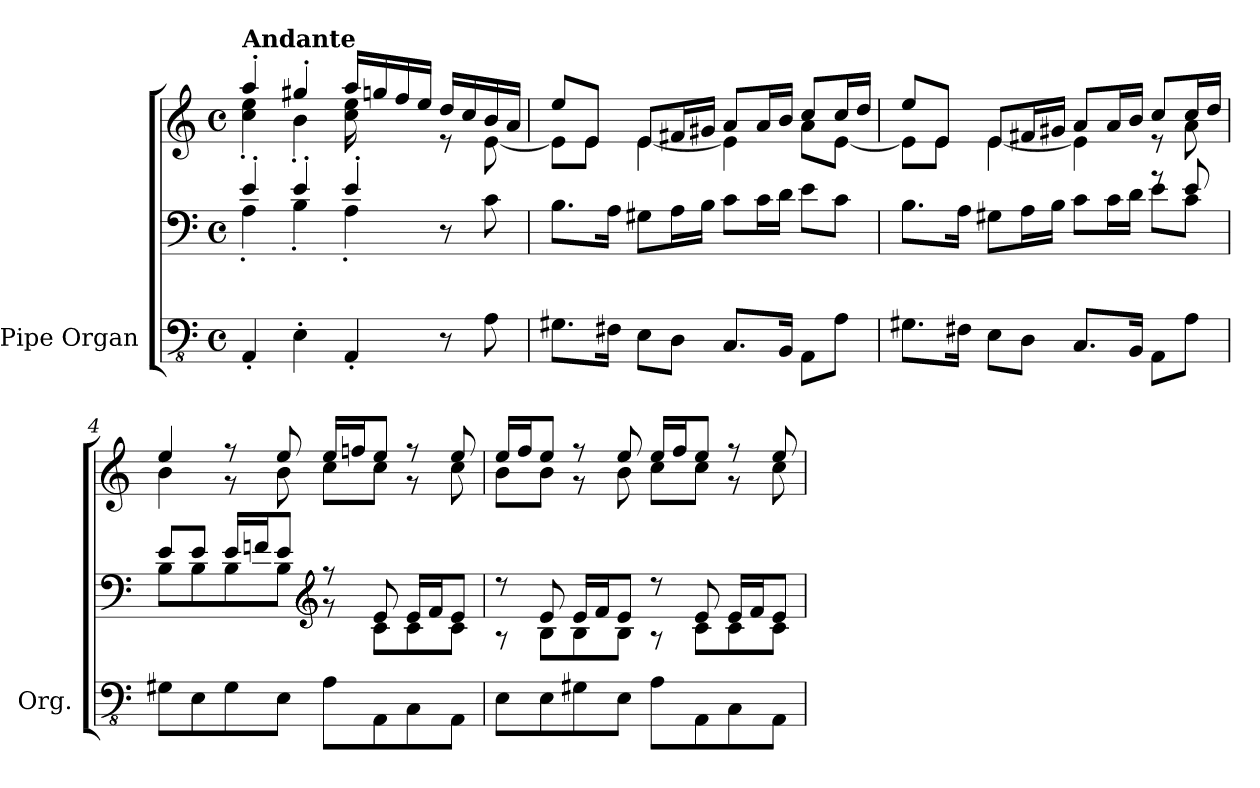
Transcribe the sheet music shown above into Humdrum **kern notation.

**kern	**kern	**kern
*part1	*part1	*part1
*staff3	*staff2	*staff1
*I"Pipe Organ	*	*
*I'Org.	*	*
*clefFv4	*clefF4	*clefG2
*k[]	*k[]	*k[]
*M4/4	*M4/4	*M4/4
*met(c)	*met(c)	*met(c)
=1	=1	=1
*	*^	*^
!	!	!	!LO:TX:a:B:t=Andante	!
4AAA'/	4e'/	4A'\	4aa'/	4cc\' 4ee\'
4EE'\	4e'/	4B'\	4gg#X'/	4b'\
4AAA'/	4e'/	4A'\	16aa/LL	16cc\ 16ee\
.	.	.	16ggn/	8.ryy
.	.	.	16ff/	.
.	.	.	16ee/JJ	.
8r	8r	4ryy	16dd/LL	8r
.	.	.	16cc/	.
8AA\	8c\	.	16b/	[8e\
.	.	.	16a/JJ	.
*	*v	*v	*	*
=2	=2	=2	=2
8.GG#X\L	8.B\L	8ee/L	8e\L]
.	.	8e/J	8e\J
16FF#X\Jk	16A\Jk	.	.
8EE\L	8G#X\L	8e/L	[4e\
8DD\J	16A\L	16f#X/L	.
.	16B\JJ	16g#X/JJ	.
8.CC/L	8c\L	8a/L	4e\]
.	16c\L	16a/L	.
16BBB/Jk	16d\JJ	16b/JJ	.
8AAA\L	8e\L	8cc/L	8a\L
8AA\J	8c\J	16cc/L	[8e\J
.	.	16dd/JJ	.
=3	=3	=3	=3
*	*^	*	*
8.GG#X\L	8.B\L	2.ryy	8ee/L	8e\L]
.	.	.	8e/J	8e\J
16FF#X\Jk	16A\Jk	.	.	.
8EE\L	8G#X\L	.	8e/L	[4e\
8DD\J	16A\L	.	16f#X/L	.
.	16B\JJ	.	16g#X/JJ	.
8.CC/L	8c\L	.	8a/L	4e\]
.	16c\L	.	16a/L	.
16BBB/Jk	16d\JJ	.	16b/JJ	.
8AAA\L	8rg	8e\L	8cc/L	8r
8AA\J	8e/	8c\J	16cc/L	8a\
.	.	.	16dd/JJ	.
!!LO:LB:g=z	!!
=4	=4	=4	=4	=4
8GG#X\L	8e/L	8B\L	4ee/	4b\
8EE\	8e/J	8B\	.	.
8GG#\	16e/LL	8B\	8r	8r
.	16fn/J	.	.	.
8EE\J	8e/J	8B\J	8ee/	8b\
*	*clefG2	*	*	*
8AA\L	8r	8r	16ee/LL	8cc\L
.	.	.	16ffn/J	.
8AAA\	8e/	8c\L	8ee/J	8cc\J
8CC\	16e/LL	8c\	8r	8r
.	16f/J	.	.	.
8AAA\J	8e/J	8c\J	8ee/	8cc\
=5	=5	=5	=5	=5
8EE\L	8r	8r	16ee/LL	8b\L
.	.	.	16ff/J	.
8EE\	8e/	8B\L	8ee/J	8b\J
8GG#X\	16e/LL	8B\	8r	8r
.	16f/J	.	.	.
8EE\J	8e/J	8B\J	8ee/	8b\
8AA\L	8r	8r	16ee/LL	8cc\L
.	.	.	16ff/J	.
8AAA\	8e/	8c\L	8ee/J	8cc\J
8CC\	16e/LL	8c\	8r	8r
.	16f/J	.	.	.
8AAA\J	8e/J	8c\J	8ee/	8cc\
*	*v	*v	*	*
*	*	*v	*v
=	=	=
*-	*-	*-
